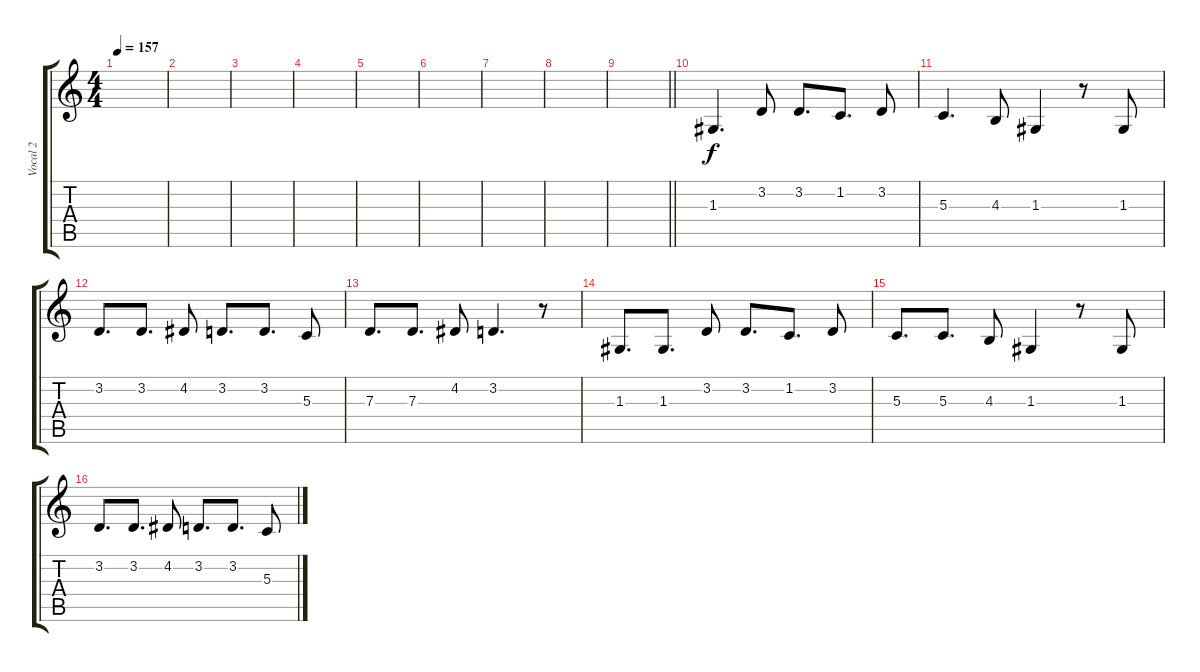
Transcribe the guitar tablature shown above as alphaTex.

\track ("Vocal 2" "Vocal 2") {instrument clarinet}
\staff {score tabs}
\tuning (E4 B3 G3 D3 A2 E2) {hide}
\ts (4 4)
\tempo 157
\clef g2
\ks c
|
|
|
|
|
|
|
|
\barLineRight lightlight
|
1.3.4{d} 3.2.8 3.2.8{d} 1.2.8{d} 3.2.8 |
5.3.4{d} 4.3.8 1.3.4 r.8 1.3.8 |
3.2.8{d} 3.2.8{d} 4.2.8 3.2.8{d} 3.2.8{d} 5.3.8 |
7.3.8{d} 7.3.8{d} 4.2.8 3.2.4{d} r.8 |
1.3.8{d} 1.3.8{d} 3.2.8 3.2.8{d} 1.2.8{d} 3.2.8 |
5.3.8{d} 5.3.8{d} 4.3.8 1.3.4 r.8 1.3.8 |
3.2.8{d} 3.2.8{d} 4.2.8 3.2.8{d} 3.2.8{d} 5.3.8
